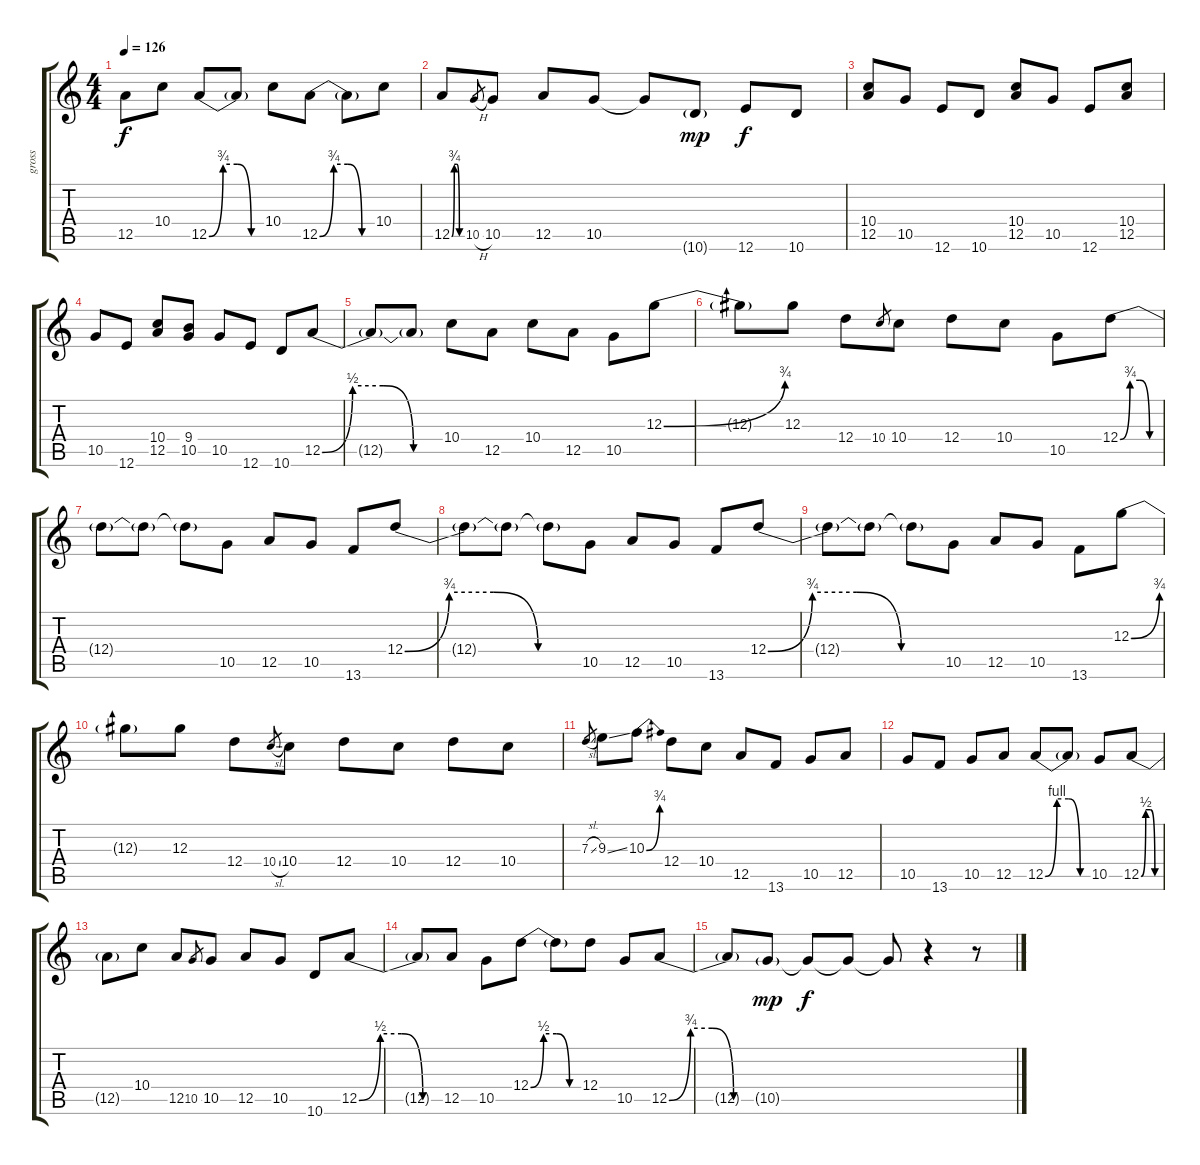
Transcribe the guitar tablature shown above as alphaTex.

\track ("gross" "gross") {instrument guitarharmonics}
\staff {score tabs}
\tuning (E4 B3 G3 D3 A2 E2) {hide}
\ts (4 4)
\tempo 126
\clef g2
\ks c
12.5{t}.8{dy f} 10.4.8 12.5{be (custom 0 0 15 3 30 3 45 0 60 0)}.8 12.5{t}.8 10.4.8 12.5{be (custom 0 0 15 3 30 3 45 0 60 0)}.8 12.5{t}.8 10.4.8 |
12.5{be (custom 0 0 15 3 30 3 45 0 60 0)}.8 10.5{h}.8{gr} 10.5.8 12.5.8 10.5.8 10.5{t}.8 10.6{g}.8{dy mp} 12.6.8{dy f} 10.6.8 |
(10.4 12.5).8 10.5.8 12.6.8 10.6.8 (10.4 12.5).8 10.5.8 12.6.8 (10.4 12.5).8 |
10.5.8 12.6.8 (10.4 12.5).8 (9.4 10.5).8 10.5.8 12.6.8 10.6.8 12.5{be (custom 0 0 15 2 30 2 45 0 60 0)}.8 |
12.5{t}.8 12.5{t}.8 10.4.8 12.5.8 10.4.8 12.5.8 10.5.8 12.3{be (bend 0 0 60 3)}.8 |
12.3{t}.8 12.3.8 12.4.8 10.4.8{gr} 10.4.8 12.4.8 10.4.8 10.5.8 12.4{be (custom 0 0 15 3 30 3 45 0 60 0)}.8 |
\section ("" "")
12.4{t}.8 12.4{t}.8 12.4{t}.8 10.5.8 12.5.8 10.5.8 13.6.8 12.4{be (custom 0 0 15 3 30 3 45 0 60 0)}.8 |
12.4{t}.8 12.4{t}.8 12.4{t}.8 10.5.8 12.5.8 10.5.8 13.6.8 12.4{be (custom 0 0 15 3 30 3 45 0 60 0)}.8 |
12.4{t}.8 12.4{t}.8 12.4{t}.8 10.5.8 12.5.8 10.5.8 13.6.8 12.3{be (bend 0 0 60 3)}.8 |
12.3{t}.8 12.3.8 12.4.8 10.4{sl}.8{gr} 10.4.8 12.4.8 10.4.8 12.4.8 10.4.8 |
7.3{sl}.8{gr} 9.3{ss}.8 10.3{be (bend 0 0 60 3)}.8 12.4.8 10.4.8 12.5.8 13.6.8 10.5.8 12.5.8 |
10.5.8 13.6.8 10.5.8 12.5.8 12.5{be (custom 0 0 15 4 30 4 45 0 60 0)}.8 12.5{t}.8 10.5.8 12.5{be (custom 0 0 15 2 30 2 45 0 60 0)}.8 |
12.5{t}.8 10.4.8 12.5.8 10.5.8{gr} 10.5.8 12.5.8 10.5.8 10.6.8 12.5{be (custom 0 0 15 2 30 2 45 0 60 0)}.8 |
12.5{t}.8 12.5.8 10.5.8 12.4{be (custom 0 0 15 2 30 2 45 0 60 0)}.8 12.4{t}.8 12.4.8 10.5.8 12.5{be (custom 0 0 15 3 30 3 45 0 60 0)}.8 |
12.5{t}.8 10.5{g}.8{dy mp} 10.5{t}.8{dy f} 10.5{t}.8 10.5{t}.8 r.4 r.8
